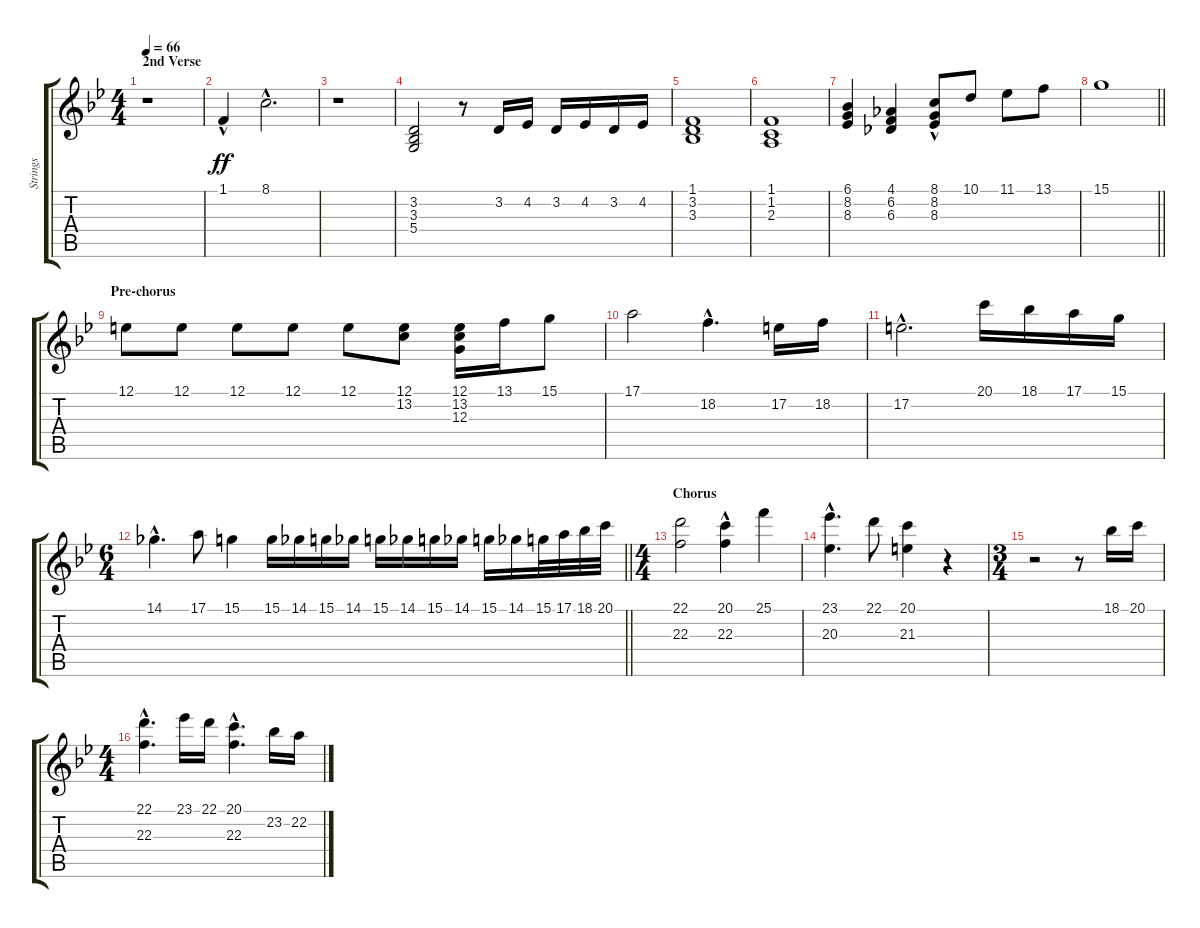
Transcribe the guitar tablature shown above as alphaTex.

\track ("Strings" "Strings") {instrument stringensemble1}
\staff {score tabs}
\tuning (E4 B3 G3 D3 A2 E2) {hide}
\ts (4 4)
\section ("" "2nd Verse")
\tempo 66
\clef g2
\ks bb
r.1{dy f} |
1.1{hac}.4{dy ff} 8.1{hac}.2{d} |
r.1 |
(3.2 3.3 5.4).2 r.8 3.2.16 4.2.16 3.2.16 4.2.16 3.2.16 4.2.16 |
(1.1 3.2 3.3).1 |
(1.1 1.2 2.3).1 |
(6.1 8.2 8.3).4 (4.1 6.2 6.3).4 (8.1 8.2{hac} 8.3{hac}).8 10.1.8 11.1.8 13.1.8 |
\barLineRight lightlight
15.1.1 |
\section ("" "Pre-chorus")
12.1.8 12.1.8 12.1.8 12.1.8 12.1.8 (12.1 13.2).8 (12.1 13.2 12.3).16 13.1.16 15.1.8 |
17.1.2 18.2{hac}.4{d} 17.2.16 18.2.16 |
17.2{hac}.2{d} 20.1.16 18.1.16 17.1.16 15.1.16 |
\ts (6 4)
\barLineRight lightlight
14.1{hac}.4{d} 17.1.8 15.1.4 15.1.16 14.1.16 15.1.16 14.1.16 15.1.16 14.1.16 15.1.16 14.1.16 15.1.16 14.1.16 15.1.32 17.1.32 18.1.32 20.1.32 |
\ts (4 4)
\section ("" "Chorus")
(22.1 22.3).2 (20.1{hac} 22.3{hac}).4 25.1.4 |
(23.1 20.3{hac}).4{d} 22.1.8 (20.1 21.3).4 r.4 |
\ts (3 4)
r.2 r.8 18.1.16 20.1.16 |
\ts (4 4)
(22.1 22.3{hac}).4{d} 23.1.16 22.1.16 (20.1 22.3{hac}).4{d} 23.2.16 22.2.16
